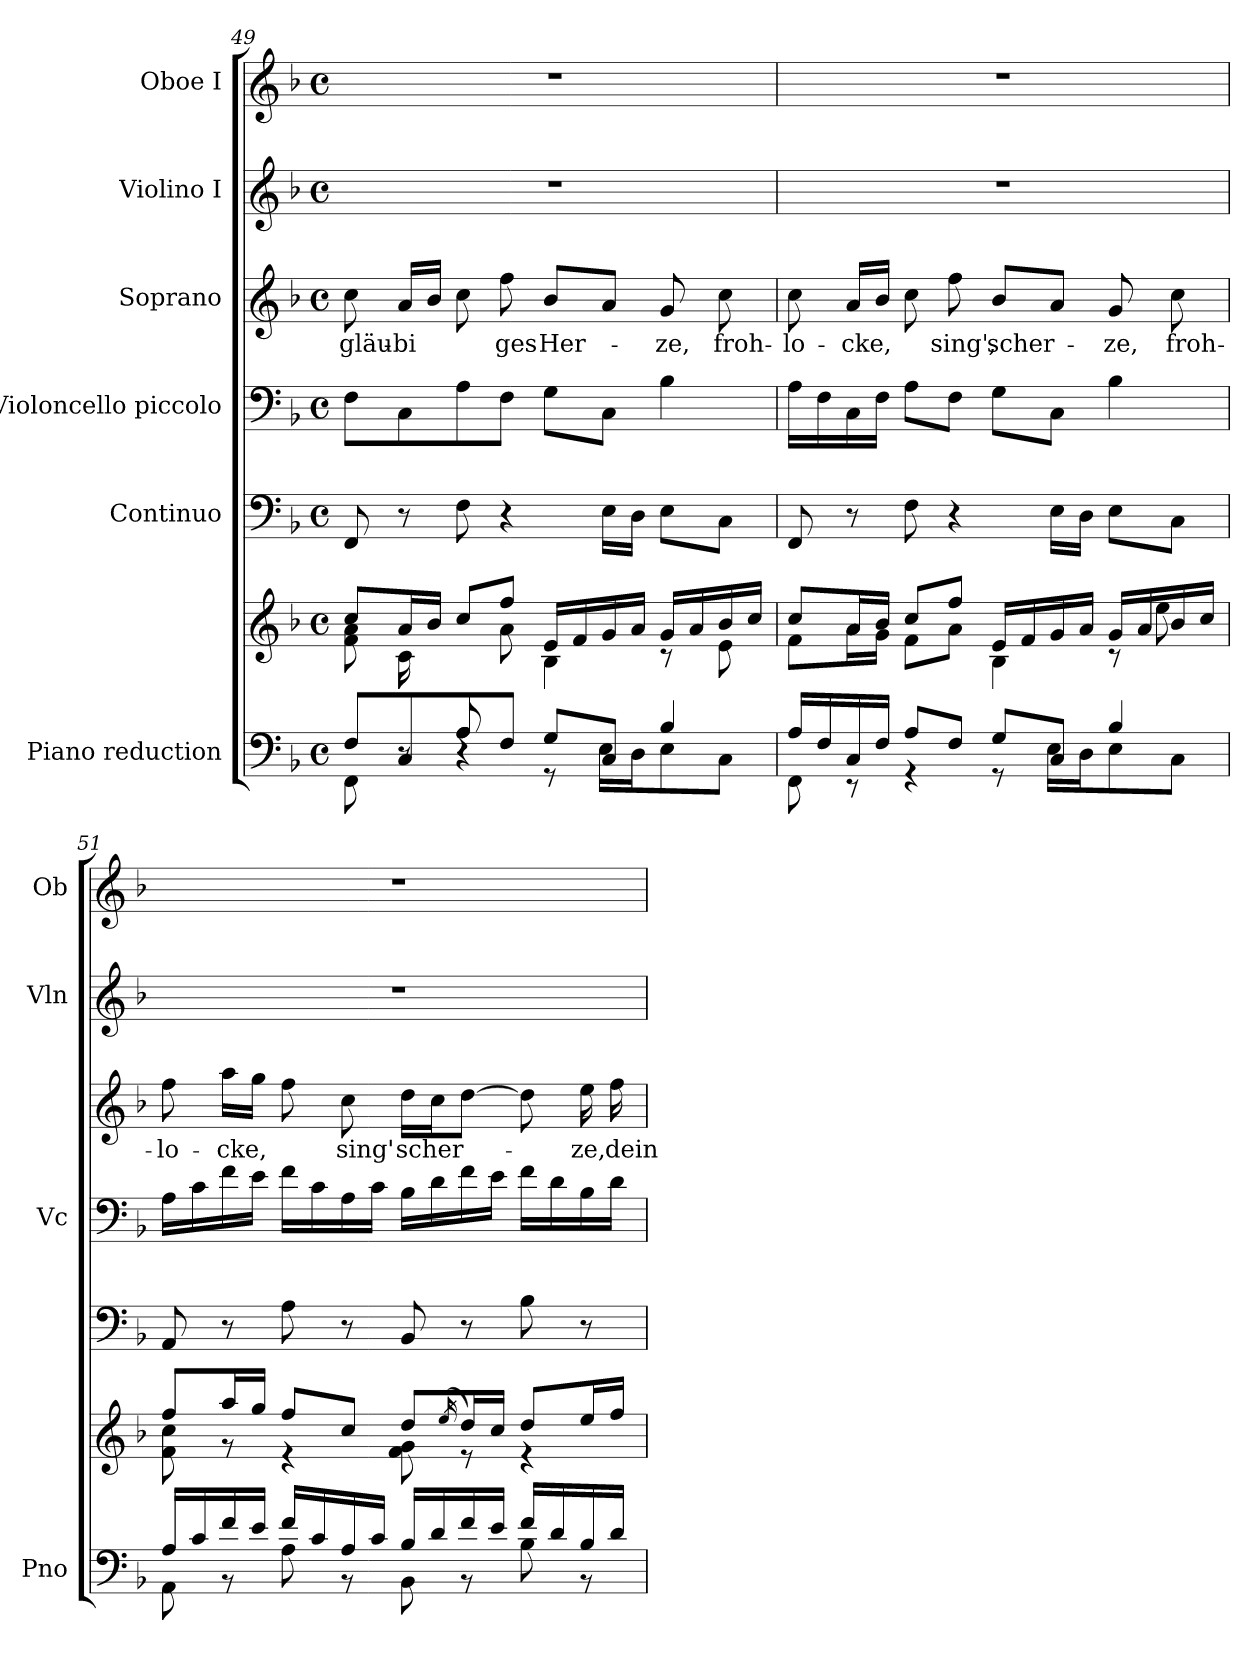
**kern	**kern	**kern	**kern	**kern	**text	**kern	**kern
*part6	*part6	*part5	*part4	*part3	*part3	*part2	*part1
*staff7	*staff6	*staff5	*staff4	*staff3	*staff3	*staff2	*staff1
*I"Piano reduction	*	*I"Continuo	*I"Violoncello piccolo	*I"Soprano	*	*I"Violino I	*I"Oboe I
*I'Pno	*	*	*I'Vc	*	*	*I'Vln	*I'Ob
*clefF4	*clefG2	*clefF4	*clefF4	*clefG2	*	*clefG2	*clefG2
*k[b-]	*k[b-]	*k[b-]	*k[b-]	*k[b-]	*	*k[b-]	*k[b-]
*M4/4	*M4/4	*M4/4	*M4/4	*M4/4	*	*M4/4	*M4/4
*met(c)	*met(c)	*met(c)	*met(c)	*met(c)	*	*met(c)	*met(c)
=49	=49	=49	=49	=49	=49	=49	=49
*^	*^	*	*	*	*	*	*
*	*^	*	*	*	*	*	*	*	*
!	!	!	!	!	!	!	!	!LO:LY:b	!	!
8.ryy	8F/L	8FF\	8cc/L	8f\ 8a\L	8FF/	8F\L	8cc\	gläu-	1r	1r
!	!	!	!	!	!	!	!	!LO:LY:b	!	!
.	8C/	8r	16a/L	16c\L	8r	8C\	16a/LL	bi	.	.
16B-/JJ	.	.	16b-/JJ	8.ryy	.	.	16b-/JJ	.	.	.
8A/L	8A\	4r	8cc/L	.	8F\	8A\	8cc\	.	.	.
!	!	!	!	!	!	!	!	!LO:LY:b	!	!
2ryy	8F\J	.	8ff/J	8a\J	4r	8F\J	8ff\	ges	.	.
!	!	!	!	!	!	!	!	!LO:LY:b	!	!
.	8G/L	8r	16e/LL	4B-\	.	8G\L	8b-/L	Her-	.	.
.	.	.	16f/	.	.	.	.	.	.	.
.	8C/J	16E\LL	16g/	.	16E\LL	8C\J	8a/J	.	.	.
.	.	16D\J	16a/JJ	.	16D\JJ	.	.	.	.	.
!	!	!	!	!	!	!	!	!LO:LY:b	!	!
.	4B-/	8E\	16g/LL	8r	8E\L	4B-\	8g/	-ze,	.	.
.	.	.	16a/	.	.	.	.	.	.	.
!	!	!	!	!	!	!	!	!LO:LY:b	!	!
8ryy	.	8C\J	16b-/	8e\	8C\J	.	8cc\	froh-	.	.
.	.	.	16cc/JJ	.	.	.	.	.	.	.
*	*v	*v	*	*	*	*	*	*	*	*
=50	=50	=50	=50	=50	=50	=50	=50	=50	=50
!	!	!	!	!	!	!	!LO:LY:b	!	!
16A/LL	8FF\	8cc/L	8f\L	8FF/	16A\LL	8cc\	-lo-	1r	1r
16F/	.	.	.	.	16F\	.	.	.	.
!	!	!	!	!	!	!	!LO:LY:b	!	!
16C/	8r	16a/L	16a\L	8r	16C\	16a/LL	-cke,	.	.
16F/JJ	.	16b-/JJ	16g\JJ	.	16F\JJ	16b-/JJ	.	.	.
8A/L	4r	8cc/L	8f\L	8F\	8A\L	8cc\	.	.	.
!	!	!	!	!	!	!	!LO:LY:b	!	!
8F/J	.	8ff/J	8a\J	4r	8F\J	8ff\	sing',	.	.
!	!	!	!	!	!	!	!LO:LY:b	!	!
8G/L	8r	16e/LL	4B-\	.	8G\L	8b-/L	scher-	.	.
.	.	16f/	.	.	.	.	.	.	.
8C/J	16E\LL	16g/	.	16E\LL	8C\J	8a/J	.	.	.
.	16D\J	16a/JJ	.	16D\JJ	.	.	.	.	.
!	!	!	!	!	!	!	!LO:LY:b	!	!
4B-/	8E\	16g/LL	8r	8E\L	4B-\	8g/	-ze,	.	.
.	.	16a/	.	.	.	.	.	.	.
!	!	!	!	!	!	!	!LO:LY:b	!	!
.	8C\J	16b-/	8ee\	8C\J	.	8cc\	froh-	.	.
.	.	16cc/JJ	.	.	.	.	.	.	.
!!LO:LB:g=z
=51	=51	=51	=51	=51	=51	=51	=51	=51	=51
!	!	!	!	!	!	!	!LO:LY:b	!	!
16A/LL	8AA\	8ff/L	8f\ 8cc\	8AA/	16A\LL	8ff\	lo-	1r	1r
16c/	.	.	.	.	16c\	.	.	.	.
!	!	!	!	!	!	!	!LO:LY:b	!	!
16f/	8r	16aa/L	8r	8r	16f\	16aa\LL	cke,	.	.
16e/JJ	.	16gg/JJ	.	.	16e\JJ	16gg\JJ	.	.	.
16f/LL	8A\	8ff/L	4r	8A\	16f\LL	8ff\	.	.	.
16c/	.	.	.	.	16c\	.	.	.	.
!	!	!	!	!	!	!	!LO:LY:b	!	!
16A/	8r	8cc/J	.	8r	16A\	8cc\	sing'	.	.
16c/JJ	.	.	.	.	16c\JJ	.	.	.	.
!	!	!	!	!	!	!	!LO:LY:b	!	!
16B-/LL	8BB-\	8dd/L	8f\ 8g\	8BB-/	16B-\LL	16dd\LL	scher-	.	.
16d/	.	.	.	.	16d\	16cc\J	.	.	.
.	.	(16qee/	.	.	.	.	.	.	.
16f/	8r	16dd/L)	8r	8r	16f\	[8dd\J	.	.	.
16e/JJ	.	16cc/JJ	.	.	16e\JJ	.	.	.	.
16f/LL	8B-\	8dd/L	4r	8B-\	16f\LL	8dd\]	.	.	.
16d/	.	.	.	.	16d\	.	.	.	.
!	!	!	!	!	!	!	!LO:LY:b	!	!
16B-/	8r	16ee/L	.	8r	16B-\	16ee\	-ze,	.	.
!	!	!	!	!	!	!	!LO:LY:b	!	!
16d/JJ	.	16ff/JJ	.	.	16d\JJ	16ff\	dein	.	.
*v	*v	*	*	*	*	*	*	*	*
*	*v	*v	*	*	*	*	*	*
=	=	=	=	=	=	=	=
*-	*-	*-	*-	*-	*-	*-	*-
